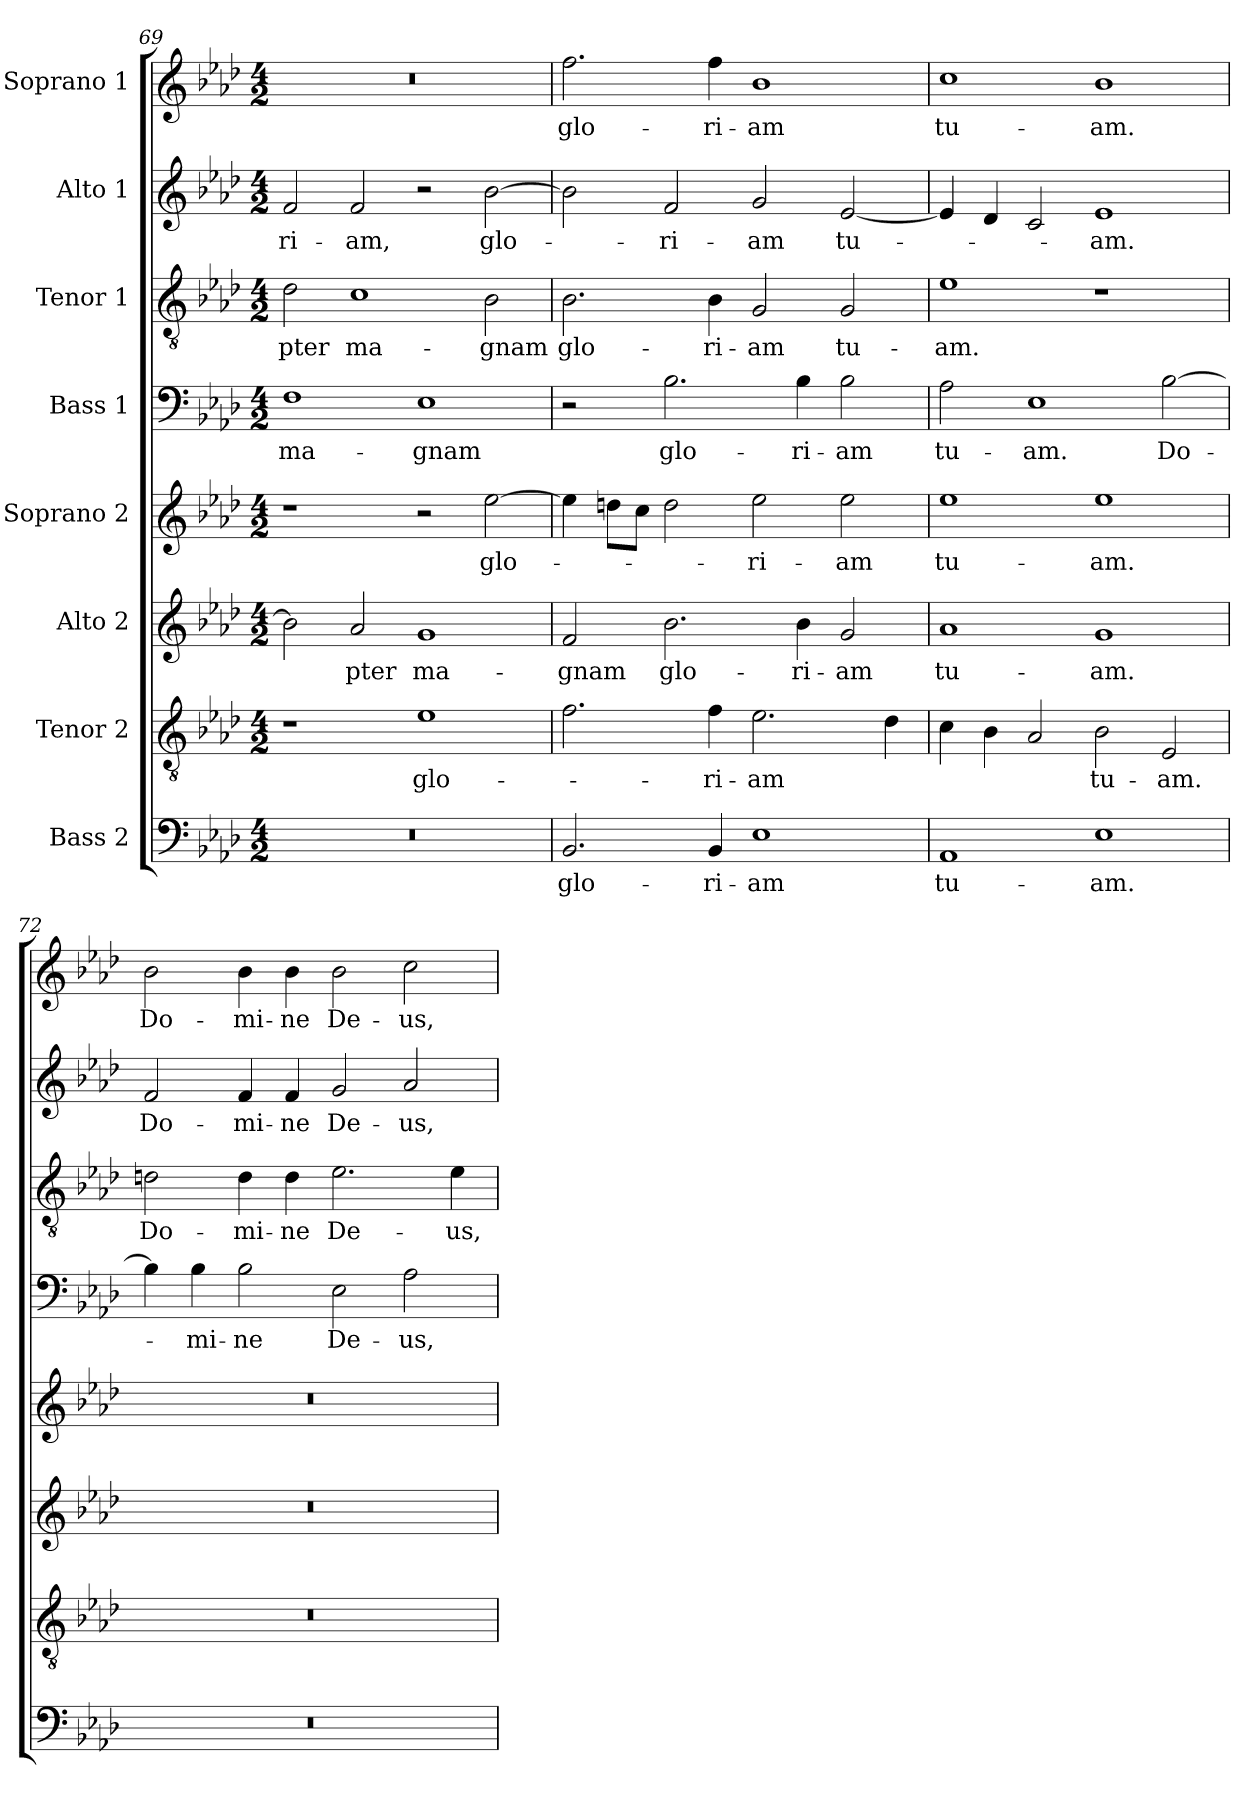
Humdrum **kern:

**kern	**text	**kern	**text	**kern	**text	**kern	**text	**kern	**text	**kern	**text	**kern	**text	**kern	**text
*part8	*part8	*part7	*part7	*part6	*part6	*part5	*part5	*part4	*part4	*part3	*part3	*part2	*part2	*part1	*part1
*staff8	*staff8	*staff7	*staff7	*staff6	*staff6	*staff5	*staff5	*staff4	*staff4	*staff3	*staff3	*staff2	*staff2	*staff1	*staff1
*I"Bass 2	*	*I"Tenor 2	*	*I"Alto 2	*	*I"Soprano 2	*	*I"Bass 1	*	*I"Tenor 1	*	*I"Alto 1	*	*I"Soprano 1	*
*clefF4	*	*clefGv2	*	*clefG2	*	*clefG2	*	*clefF4	*	*clefGv2	*	*clefG2	*	*clefG2	*
*k[b-e-a-d-]	*	*k[b-e-a-d-]	*	*k[b-e-a-d-]	*	*k[b-e-a-d-]	*	*k[b-e-a-d-]	*	*k[b-e-a-d-]	*	*k[b-e-a-d-]	*	*k[b-e-a-d-]	*
*A-:	*	*A-:	*	*A-:	*	*A-:	*	*A-:	*	*A-:	*	*A-:	*	*A-:	*
*M4/2	*	*M4/2	*	*M4/2	*	*M4/2	*	*M4/2	*	*M4/2	*	*M4/2	*	*M4/2	*
=69	=69	=69	=69	=69	=69	=69	=69	=69	=69	=69	=69	=69	=69	=69	=69
0r	.	1r	.	2b-\]	.	1r	.	1F	ma-	2d-\	-pter	2f/	-ri-	0r	.
.	.	.	.	2a-/	-pter	.	.	.	.	1c	ma-	2f/	-am,	.	.
.	.	1e-	glo-	1g	ma-	2r	.	1E-	-gnam	.	.	2r	.	.	.
.	.	.	.	.	.	[2ee-\	glo-	.	.	2B-\	-gnam	[2b-\	glo-	.	.
=70	=70	=70	=70	=70	=70	=70	=70	=70	=70	=70	=70	=70	=70	=70	=70
2.BB-/	glo-	2.f\	.	2f/	-gnam	4ee-\]	.	2r	.	2.B-\	glo-	2b-\]	.	2.ff\	glo-
.	.	.	.	.	.	8ddn\L	.	.	.	.	.	.	.	.	.
.	.	.	.	.	.	8cc\J	.	.	.	.	.	.	.	.	.
.	.	.	.	2.b-\	glo-	2dd\	.	2.B-\	glo-	.	.	2f/	-ri-	.	.
4BB-/	-ri-	4f\	-ri-	.	.	.	.	.	.	4B-\	-ri-	.	.	4ff\	-ri-
1E-	-am	2.e-\	-am	.	.	2ee-\	-ri-	.	.	2G/	-am	2g/	-am	1b-	-am
.	.	.	.	4b-\	-ri-	.	.	4B-\	-ri-	.	.	.	.	.	.
.	.	.	.	2g/	-am	2ee-\	-am	2B-\	-am	2G/	tu-	[2e-/	tu-	.	.
.	.	4d-\	.	.	.	.	.	.	.	.	.	.	.	.	.
!!LO:LB:g=z
=71	=71	=71	=71	=71	=71	=71	=71	=71	=71	=71	=71	=71	=71	=71	=71
1AA-	tu-	4c\	.	1a-	tu-	1ee-	tu-	2A-\	tu-	1e-	-am.	4e-/]	.	1cc	tu-
.	.	4B-\	.	.	.	.	.	.	.	.	.	4d-/	.	.	.
.	.	2A-/	.	.	.	.	.	1E-	-am.	.	.	2c/	.	.	.
1E-	-am.	2B-\	tu-	1g	-am.	1ee-	-am.	.	.	1r	.	1e-	-am.	1b-	-am.
.	.	2E-/	-am.	.	.	.	.	[2B-\	Do-	.	.	.	.	.	.
=72	=72	=72	=72	=72	=72	=72	=72	=72	=72	=72	=72	=72	=72	=72	=72
0r	.	0r	.	0r	.	0r	.	4B-\]	.	2dn\	Do-	2f/	Do-	2b-\	Do-
.	.	.	.	.	.	.	.	4B-\	-mi-	.	.	.	.	.	.
.	.	.	.	.	.	.	.	2B-\	-ne	4d\	-mi-	4f/	-mi-	4b-\	-mi-
.	.	.	.	.	.	.	.	.	.	4d\	-ne	4f/	-ne	4b-\	-ne
.	.	.	.	.	.	.	.	2E-\	De-	2.e-\	De-	2g/	De-	2b-\	De-
.	.	.	.	.	.	.	.	2A-\	-us,	.	.	2a-/	-us,	2cc\	-us,
.	.	.	.	.	.	.	.	.	.	4e-\	-us,	.	.	.	.
=	=	=	=	=	=	=	=	=	=	=	=	=	=	=	=
*-	*-	*-	*-	*-	*-	*-	*-	*-	*-	*-	*-	*-	*-	*-	*-
